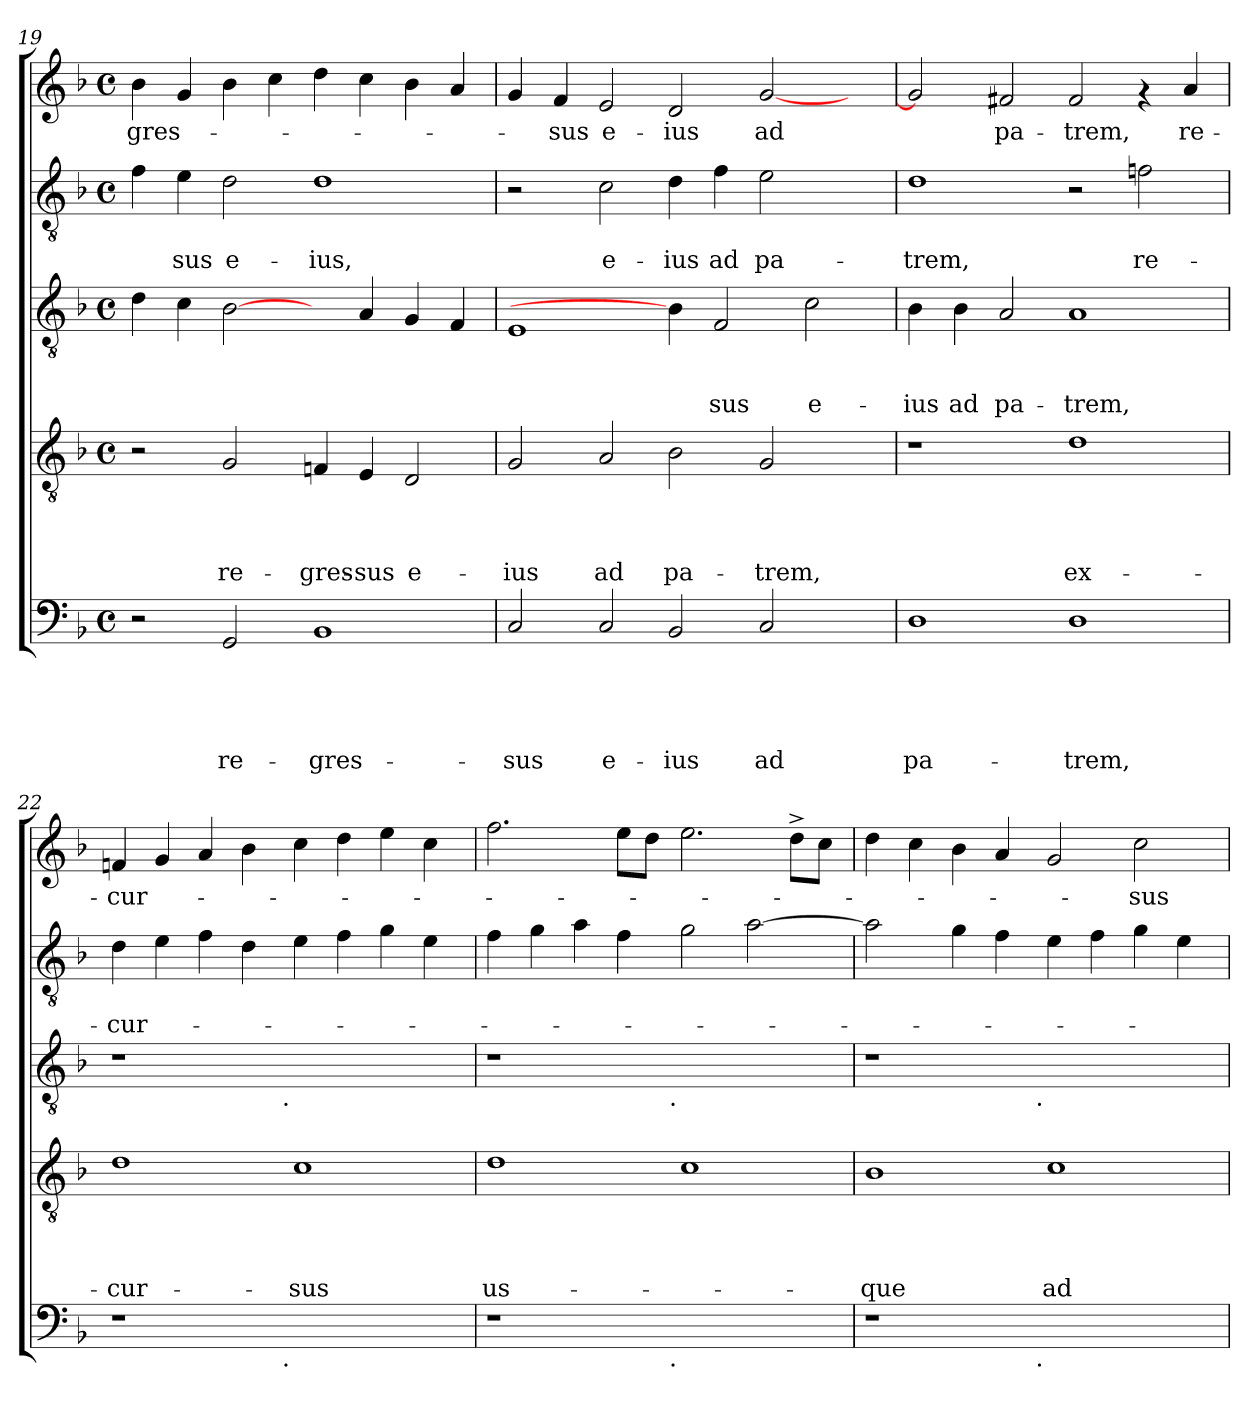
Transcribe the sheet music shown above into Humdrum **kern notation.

**kern	**text	**text	**text	**text	**text	**kern	**text	**text	**text	**text	**kern	**text	**text	**text	**kern	**text	**text	**kern	**text
*part5	*part5	*part5	*part5	*part5	*part5	*part4	*part4	*part4	*part4	*part4	*part3	*part3	*part3	*part3	*part2	*part2	*part2	*part1	*part1
*staff5	*staff5	*staff5	*staff5	*staff5	*staff5	*staff4	*staff4	*staff4	*staff4	*staff4	*staff3	*staff3	*staff3	*staff3	*staff2	*staff2	*staff2	*staff1	*staff1
*clefF4	*	*	*	*	*	*clefGv2	*	*	*	*	*clefGv2	*	*	*	*clefGv2	*	*	*clefG2	*
*k[b-]	*	*	*	*	*	*k[b-]	*	*	*	*	*k[b-]	*	*	*	*k[b-]	*	*	*k[b-]	*
*F:	*	*	*	*	*	*F:	*	*	*	*	*F:	*	*	*	*F:	*	*	*F:	*
*M4/4	*	*	*	*	*	*M4/4	*	*	*	*	*M4/4	*	*	*	*M4/4	*	*	*M4/4	*
*met(c)	*	*	*	*	*	*met(c)	*	*	*	*	*met(c)	*	*	*	*met(c)	*	*	*met(c)	*
=19	=19	=19	=19	=19	=19	=19	=19	=19	=19	=19	=19	=19	=19	=19	=19	=19	=19	=19	=19
!	!	!	!	!	!	!	!	!	!	!	!	!	!	!	!	!	!	!	!LO:LY:b
2r	.	.	.	.	.	2r	.	.	.	.	4d\	.	.	.	4f\	.	.	4b-\	-gres-
!	!	!	!	!	!	!	!	!	!	!	!	!	!	!	!	!	!LO:LY:b	!	!
.	.	.	.	.	.	.	.	.	.	.	4c\	.	.	.	4e\	.	-sus	4g/	.
!	!	!	!	!	!LO:LY:b	!	!	!	!	!LO:LY:b	!	!	!	!	!	!	!LO:LY:b	!	!
2GG/	.	.	.	.	re-	2G/	.	.	.	re-	[2B-\	.	.	.	2d\	.	e-	4b-\	.
.	.	.	.	.	.	.	.	.	.	.	.	.	.	.	.	.	.	4cc\	.
!	!	!	!	!	!LO:LY:b	!	!	!	!	!LO:LY:b	!	!	!	!	!	!	!LO:LY:b	!	!
1BB-	.	.	.	.	-gres-	4Fni/	.	.	.	-gres-	4ryy	.	.	.	1d	.	-ius,	4dd\	.
!	!	!	!	!	!	!	!	!	!	!LO:LY:b	!	!	!	!	!	!	!	!	!
.	.	.	.	.	.	4E/	.	.	.	-sus	4A/	.	.	.	.	.	.	4cc\	.
!	!	!	!	!	!	!	!	!	!	!LO:LY:b	!	!	!	!	!	!	!	!	!
.	.	.	.	.	.	2D/	.	.	.	e-	4G/	.	.	.	.	.	.	4b-\	.
.	.	.	.	.	.	.	.	.	.	.	4F/	.	.	.	.	.	.	4a/	.
=20	=20	=20	=20	=20	=20	=20	=20	=20	=20	=20	=20	=20	=20	=20	=20	=20	=20	=20	=20
!	!	!	!	!	!LO:LY:b	!	!	!	!	!LO:LY:b	!	!	!	!	!	!	!	!	!
2C/	.	.	.	.	-sus	2G/	.	.	.	-ius	1E	.	.	.	2r	.	.	4g/	.
!	!	!	!	!	!	!	!	!	!	!	!	!	!	!	!	!	!	!	!LO:LY:b
.	.	.	.	.	.	.	.	.	.	.	.	.	.	.	.	.	.	4f/	-sus
!	!	!	!	!	!LO:LY:b	!	!	!	!	!LO:LY:b	!	!	!	!	!	!	!LO:LY:b	!	!LO:LY:b
2C/	.	.	.	.	e-	2A/	.	.	.	ad	.	.	.	.	2c\	.	e-	2e/	e-
!	!	!	!	!	!LO:LY:b	!	!	!	!	!LO:LY:b	!	!	!	!	!	!	!LO:LY:b	!	!LO:LY:b
2BB-/	.	.	.	.	-ius	2B-\	.	.	.	pa-	4B-\]	.	.	.	4d\	.	-ius	2d/	-ius
!	!	!	!	!	!	!	!	!	!	!	!	!	!	!LO:LY:b	!	!	!LO:LY:b	!	!
.	.	.	.	.	.	.	.	.	.	.	2F/	.	.	-sus	4f\	.	ad	.	.
!	!	!	!	!	!LO:LY:b	!	!	!	!	!LO:LY:b	!	!	!	!	!	!	!LO:LY:b	!	!LO:LY:b
2C/	.	.	.	.	ad	2G/	.	.	.	-trem,	.	.	.	.	2e\	.	pa-	[<2g/	ad
!	!	!	!	!	!	!	!	!	!	!	!	!	!	!LO:LY:b	!	!	!	!	!
.	.	.	.	.	.	.	.	.	.	.	2c\	.	.	e-	.	.	.	.	.
4ryy	.	.	.	.	.	4ryy	.	.	.	.	.	.	.	.	4ryy	.	.	4ryy	.
!!LO:PB:g=z
=21	=21	=21	=21	=21	=21	=21	=21	=21	=21	=21	=21	=21	=21	=21	=21	=21	=21	=21	=21
!	!	!	!	!	!LO:LY:b	!	!	!	!	!	!	!	!	!LO:LY:b	!	!	!LO:LY:b	!	!
1D	.	.	.	.	pa-	1r	.	.	.	.	4B-\	.	.	-ius	1d	.	-trem,	2g/]	.
!	!	!	!	!	!	!	!	!	!	!	!	!	!	!LO:LY:b	!	!	!	!	!
.	.	.	.	.	.	.	.	.	.	.	4B-\	.	.	ad	.	.	.	.	.
!	!	!	!	!	!	!	!	!	!	!	!	!	!	!LO:LY:b	!	!	!	!	!LO:LY:b
.	.	.	.	.	.	.	.	.	.	.	2A/	.	.	pa-	.	.	.	2f#X/	pa-
!	!	!	!	!	!LO:LY:b	!	!	!	!	!LO:LY:b	!	!	!	!LO:LY:b	!	!	!	!	!LO:LY:b
1D	.	.	.	.	-trem,	1d	.	.	.	ex-	1A	.	.	-trem,	2r	.	.	2f#/	-trem,
!	!	!	!	!	!	!	!	!	!	!	!	!	!	!	!	!	!LO:LY:b	!	!
.	.	.	.	.	.	.	.	.	.	.	.	.	.	.	2fni\	.	re-	4rf	.
!	!	!	!	!	!	!	!	!	!	!	!	!	!	!	!	!	!	!	!LO:LY:b
.	.	.	.	.	.	.	.	.	.	.	.	.	.	.	.	.	.	4a/	re-
=22	=22	=22	=22	=22	=22	=22	=22	=22	=22	=22	=22	=22	=22	=22	=22	=22	=22	=22	=22
!	!	!	!	!	!	!	!	!	!	!LO:LY:b	!	!	!	!	!	!	!LO:LY:b	!	!LO:LY:b
*^	*	*	*	*	*	*	*	*	*	*	*^	*	*	*	*	*	*	*	*
1r	2ryy	.	.	.	.	.	1d	.	.	.	-cur-	1r	2ryy	.	.	.	4d\	.	-cur-	4fni/	-cur-
.	.	.	.	.	.	.	.	.	.	.	.	.	.	.	.	.	4e\	.	.	4g/	.
.	4...ryy	.	.	.	.	.	.	.	.	.	.	.	4...ryy	.	.	.	4f\	.	.	4a/	.
.	.	.	.	.	.	.	.	.	.	.	.	.	.	.	.	.	4d\	.	.	4b-\	.
!	!	!	!	!	!	!	!	!	!	!	!	!	!LO:TX:b:t=.	!	!	!	!	!	!	!	!
!	!LO:TX:b:t=.	!	!	!	!	!	!	!	!	!	!	!	!	!	!	!	!	!	!	!	!
.	1ryy	.	.	.	.	.	.	.	.	.	.	.	1ryy	.	.	.	.	.	.	.	.
!	!	!	!	!	!	!	!	!	!	!	!LO:LY:b	!	!	!	!	!	!	!	!	!	!
1ryy	.	.	.	.	.	.	1c	.	.	.	-sus	1ryy	.	.	.	.	4e\	.	.	4cc\	.
.	.	.	.	.	.	.	.	.	.	.	.	.	.	.	.	.	4f\	.	.	4dd\	.
.	.	.	.	.	.	.	.	.	.	.	.	.	.	.	.	.	4g\	.	.	4ee\	.
.	.	.	.	.	.	.	.	.	.	.	.	.	.	.	.	.	4e\	.	.	4cc\	.
.	32ryy	.	.	.	.	.	.	.	.	.	.	.	32ryy	.	.	.	.	.	.	.	.
=23	=23	=23	=23	=23	=23	=23	=23	=23	=23	=23	=23	=23	=23	=23	=23	=23	=23	=23	=23	=23	=23
!	!	!	!	!	!	!	!	!	!	!	!LO:LY:b	!	!	!	!	!	!	!	!	!	!
1r	2ryy	.	.	.	.	.	1d	.	.	.	us-	1r	2ryy	.	.	.	4f\	.	.	2.ff\	.
.	.	.	.	.	.	.	.	.	.	.	.	.	.	.	.	.	4g\	.	.	.	.
.	4...ryy	.	.	.	.	.	.	.	.	.	.	.	4...ryy	.	.	.	4a\	.	.	.	.
.	.	.	.	.	.	.	.	.	.	.	.	.	.	.	.	.	4f\	.	.	8ee\L	.
.	.	.	.	.	.	.	.	.	.	.	.	.	.	.	.	.	.	.	.	8dd\J	.
!	!	!	!	!	!	!	!	!	!	!	!	!	!LO:TX:b:t=.	!	!	!	!	!	!	!	!
!	!LO:TX:b:t=.	!	!	!	!	!	!	!	!	!	!	!	!	!	!	!	!	!	!	!	!
.	1ryy	.	.	.	.	.	.	.	.	.	.	.	1ryy	.	.	.	.	.	.	.	.
1ryy	.	.	.	.	.	.	1c	.	.	.	.	1ryy	.	.	.	.	2g\	.	.	2.ee\	.
.	.	.	.	.	.	.	.	.	.	.	.	.	.	.	.	.	[>2a\	.	.	.	.
.	.	.	.	.	.	.	.	.	.	.	.	.	.	.	.	.	.	.	.	8dd^>\L	.
.	.	.	.	.	.	.	.	.	.	.	.	.	.	.	.	.	.	.	.	8cc\J	.
.	32ryy	.	.	.	.	.	.	.	.	.	.	.	32ryy	.	.	.	.	.	.	.	.
=24	=24	=24	=24	=24	=24	=24	=24	=24	=24	=24	=24	=24	=24	=24	=24	=24	=24	=24	=24	=24	=24
!	!	!	!	!	!	!	!	!	!	!	!LO:LY:b	!	!	!	!	!	!	!	!	!	!
1r	2ryy	.	.	.	.	.	1B-	.	.	.	-que	1r	2ryy	.	.	.	2a\]	.	.	4dd\	.
.	.	.	.	.	.	.	.	.	.	.	.	.	.	.	.	.	.	.	.	4cc\	.
.	4...ryy	.	.	.	.	.	.	.	.	.	.	.	4...ryy	.	.	.	4g\	.	.	4b-\	.
.	.	.	.	.	.	.	.	.	.	.	.	.	.	.	.	.	4f\	.	.	4a/	.
!	!	!	!	!	!	!	!	!	!	!	!	!	!LO:TX:b:t=.	!	!	!	!	!	!	!	!
!	!LO:TX:b:t=.	!	!	!	!	!	!	!	!	!	!	!	!	!	!	!	!	!	!	!	!
.	1ryy	.	.	.	.	.	.	.	.	.	.	.	1ryy	.	.	.	.	.	.	.	.
!	!	!	!	!	!	!	!	!	!	!	!LO:LY:b	!	!	!	!	!	!	!	!	!	!
1ryy	.	.	.	.	.	.	1c	.	.	.	ad	1ryy	.	.	.	.	4e\	.	.	2g/	.
.	.	.	.	.	.	.	.	.	.	.	.	.	.	.	.	.	4f\	.	.	.	.
!	!	!	!	!	!	!	!	!	!	!	!	!	!	!	!	!	!	!	!	!	!LO:LY:b
.	.	.	.	.	.	.	.	.	.	.	.	.	.	.	.	.	4g\	.	.	2cc\	-sus
.	.	.	.	.	.	.	.	.	.	.	.	.	.	.	.	.	4e\	.	.	.	.
.	32ryy	.	.	.	.	.	.	.	.	.	.	.	32ryy	.	.	.	.	.	.	.	.
*v	*v	*	*	*	*	*	*	*	*	*	*	*v	*v	*	*	*	*	*	*	*	*
=	=	=	=	=	=	=	=	=	=	=	=	=	=	=	=	=	=	=	=
*-	*-	*-	*-	*-	*-	*-	*-	*-	*-	*-	*-	*-	*-	*-	*-	*-	*-	*-	*-
